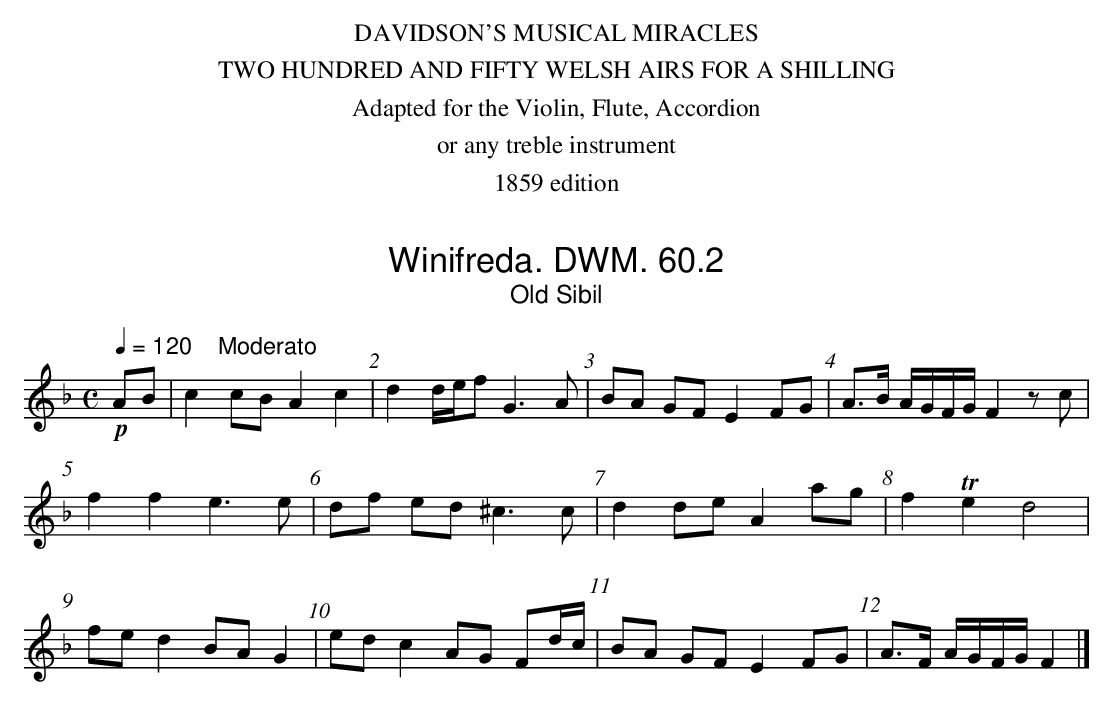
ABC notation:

X:1
T:Winifreda. DWM. 60.2
T:Old Sibil
M:C
L:1/8
Q:1/4=120 "    Moderato"
K:F
!p!AB|c2 cB A2c2|d2 d/e/f G3A|BA GF E2 FG|A>B A/G/F/G/ F2 zc|
f2f2 e3e|df ed ^c3c|d2 de A2 ag|f2 Te2 d4|
fe d2 BA G2|ed c2 AG Fd/c/|BA GF E2 FG|A>F A/G/F/G/ F2|]
